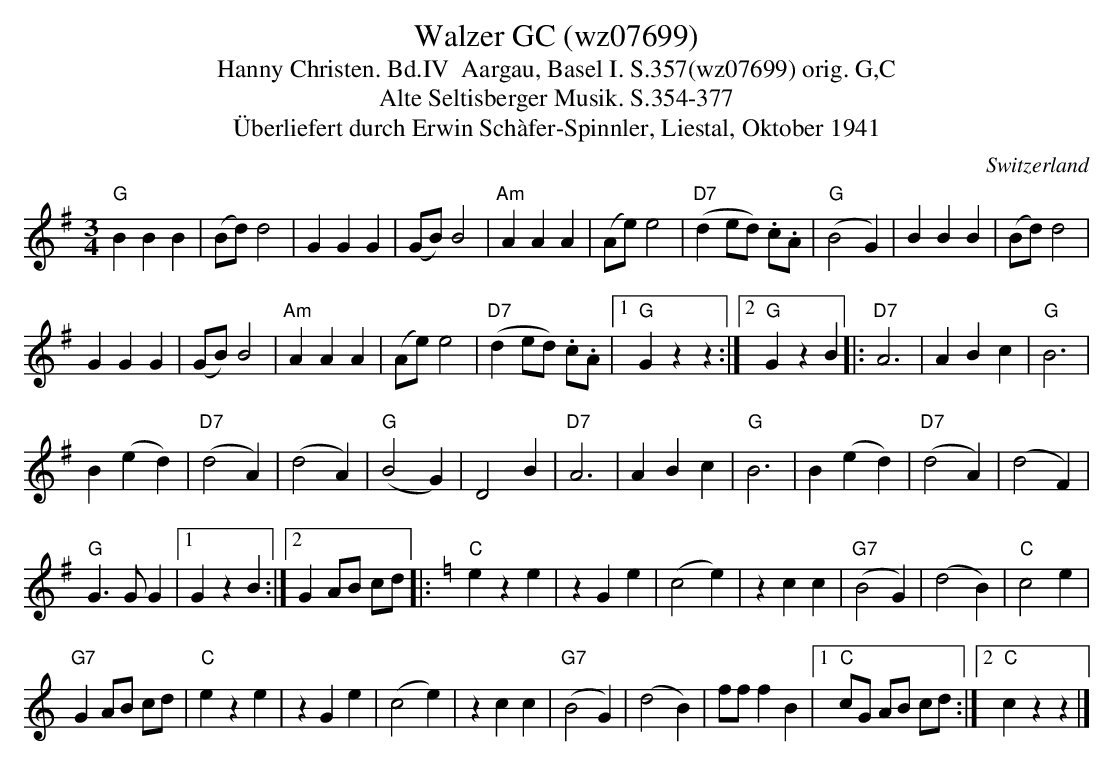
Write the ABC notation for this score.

X:1
T:Walzer GC (wz07699)
T:Hanny Christen. Bd.IV  Aargau, Basel I. S.357(wz07699) orig. G,C
T: Alte Seltisberger Musik. S.354-377
T:Überliefert durch Erwin Schàfer-Spinnler, Liestal, Oktober 1941
M:3/4
L:1/4
O:Switzerland
K:G major
"G"BBB | (B/d/)d2 | GGG | (G/B/)B2 | "Am"AAA | (A/e/)e2 | ("D7"de/d/) .c/.A/ | ("G"B2G) | BBB | (B/d/)d2 |
GGG | (G/B/)B2 | "Am"AAA | (A/e/)e2 | ("D7"de/d/) .c/.A/ |1 "G"Gzz :|2 "G"GzB |: "D7"A3 | ABc | "G"B3 |
B(ed)  | ("D7"d2A) | (d2A) | ("G"B2G) | D2B | "D7"A3 | ABc | "G"B3 | B(ed) | ("D7"d2A) | (d2F) |
"G"G>GG |1 GzB :|2 G A/B/ c/d/ |: [K:C] "C"eze | zGe | (c2e) | zcc | ("G7"B2G) | (d2B) | "C"c2e |
"G7"GA/B/ c/d/ | "C"eze | zGe | (c2e) | zcc | ("G7"B2G) | (d2B) | f/f/fB |1 "C"c/G/ A/B/ c/d/ :|2 "C"czz |]
